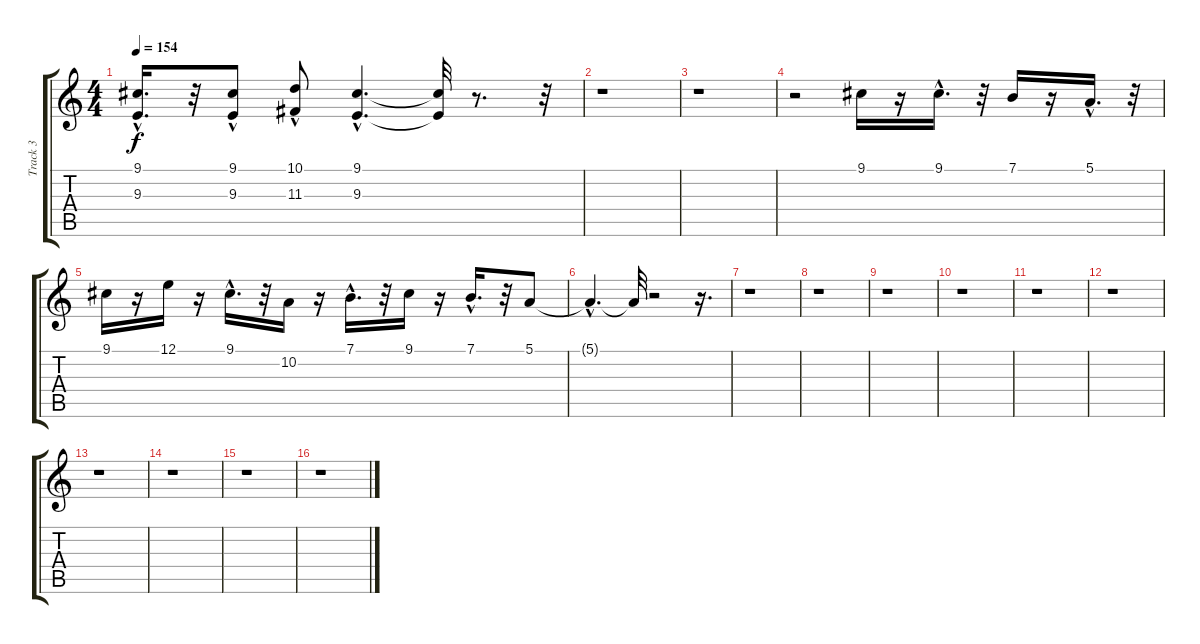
\track ("Track 3" "Track 3") {instrument brasssection}
\staff {score tabs}
\tuning (E4 B3 G3 D3 A2 E2) {hide}
\ts (4 4)
\tempo 154
\clef g2
\ks c
(9.1 9.3{hac}).16{d dy f} r.32 (9.1{hac} 9.3).8 (10.1{hac} 11.3).8 (9.1{hac} 9.3{hac}).4{d} (9.1{t} 9.3{t}).32 r.8{d} r.32 |
r.1 |
r.1 |
r.2 9.1.16 r.16 9.1{hac}.16{d} r.32 7.1.16 r.16 5.1{hac}.16{d} r.32 |
9.1.16 r.16 12.1.16 r.16 9.1{hac}.16{d} r.32 10.2.16 r.16 7.1{hac}.16{d} r.32 9.1.16 r.16 7.1{hac}.16{d} r.32 5.1.8 |
5.1{hac t}.4{d} 5.1{t}.32 r.2 r.16{d} |
r.1 |
r.1 |
r.1 |
r.1 |
r.1 |
r.1 |
r.1 |
r.1 |
r.1 |
r.1
